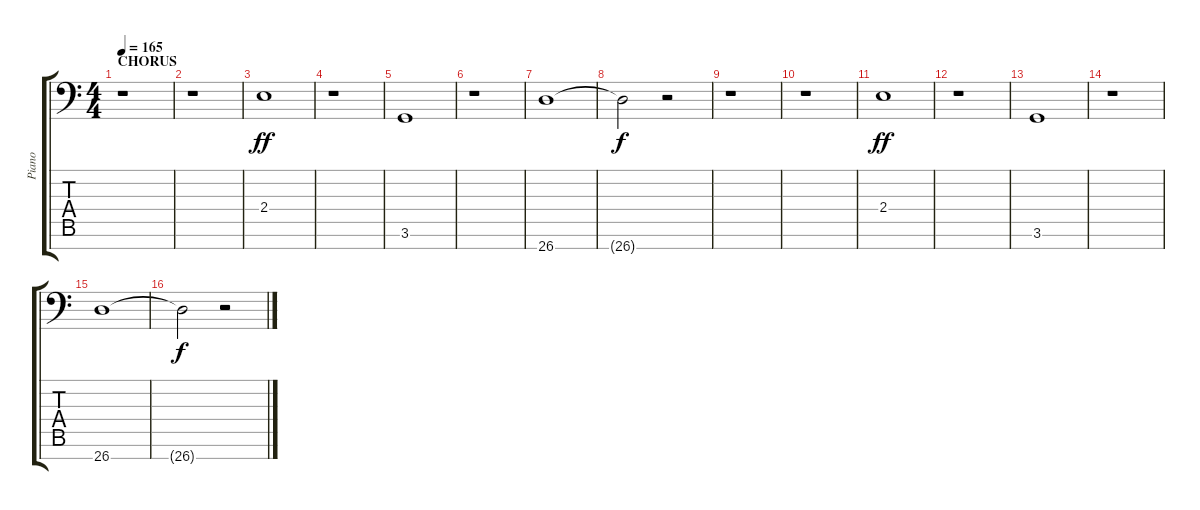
\track ("Piano" "Piano") {instrument acousticgrandpiano}
\staff {score tabs}
\tuning (C8 B3 G3 D3 A2 E2 C-1) {hide}
\ts (4 4)
\section ("" "CHORUS")
\tempo 165
\clef f4
\ks c
r.1{dy f} |
r.1 |
2.4.1{dy ff} |
r.1 |
3.6.1 |
r.1 |
26.7.1 |
26.7{t}.2{dy f} r.2 |
r.1 |
r.1 |
2.4.1{dy ff} |
r.1 |
3.6.1 |
r.1 |
26.7.1 |
26.7{t}.2{dy f} r.2
